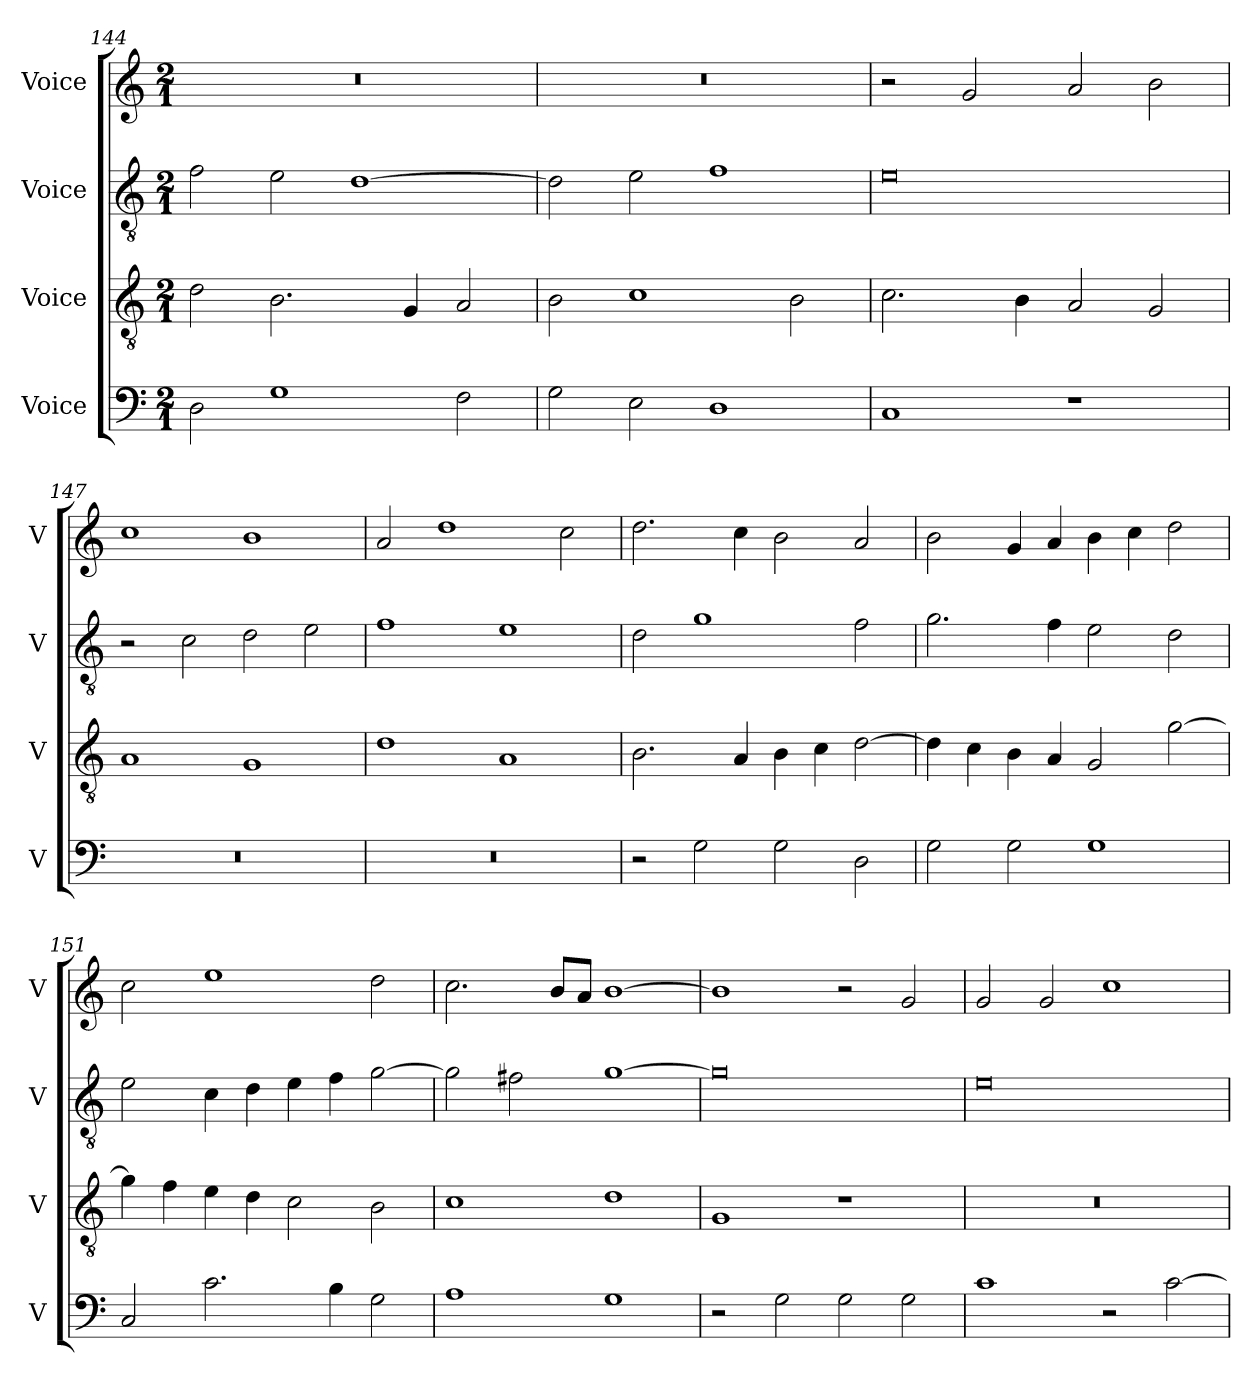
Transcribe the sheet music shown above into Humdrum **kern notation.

**kern	**kern	**kern	**kern
*part4	*part3	*part2	*part1
*staff4	*staff3	*staff2	*staff1
*I"Voice	*I"Voice	*I"Voice	*I"Voice
*I'V	*I'V	*I'V	*I'V
*clefF4	*clefGv2	*clefGv2	*clefG2
*k[]	*k[]	*k[]	*k[]
*M2/1	*M2/1	*M2/1	*M2/1
=144	=144	=144	=144
2D\	2d\	2f\	0r
1G	2.B\	2e\	.
.	.	[1d	.
.	4G/	.	.
2F\	2A/	.	.
=145	=145	=145	=145
2G\	2B\	2d\]	0r
2E\	1c	2e\	.
1D	.	1f	.
.	2B\	.	.
!!LO:LB:g=z
=146	=146	=146	=146
1C	2.c\	0e	2r
.	.	.	2g/
.	4B\	.	.
1r	2A/	.	2a/
.	2G/	.	2b\
=147	=147	=147	=147
0r	1A	2r	1cc
.	.	2c\	.
.	1G	2d\	1b
.	.	2e\	.
=148	=148	=148	=148
0r	1d	1f	2a/
.	.	.	1dd
.	1A	1e	.
.	.	.	2cc\
=149	=149	=149	=149
2r	2.B\	2d\	2.dd\
2G\	.	1g	.
.	4A/	.	4cc\
2G\	4B\	.	2b\
.	4c\	.	.
2D\	[2d\	2f\	2a/
!!LO:PB:g=z
=150	=150	=150	=150
2G\	4d\]	2.g\	2b\
.	4c\	.	.
2G\	4B\	.	4g/
.	4A/	4f\	4a/
1G	2G/	2e\	4b\
.	.	.	4cc\
.	[2g\	2d\	2dd\
=151	=151	=151	=151
2C/	4g\]	2e\	2cc\
.	4f\	.	.
2.c\	4e\	4c\	1ee
.	4d\	4d\	.
.	2c\	4e\	.
4B\	.	4f\	.
2G\	2B\	[2g\	2dd\
=152	=152	=152	=152
1A	1c	2g\]	2.cc\
.	.	2f#X\	.
.	.	.	8b/L
.	.	.	8a/J
1G	1d	[1g	[1b
!!LO:LB:g=z
=153	=153	=153	=153
2r	1G	0g]	1b]
2G\	.	.	.
2G\	1r	.	2r
2G\	.	.	2g/
=154	=154	=154	=154
1c	0r	0e	2g/
.	.	.	2g/
2r	.	.	1cc
[2c\	.	.	.
=	=	=	=
*-	*-	*-	*-
